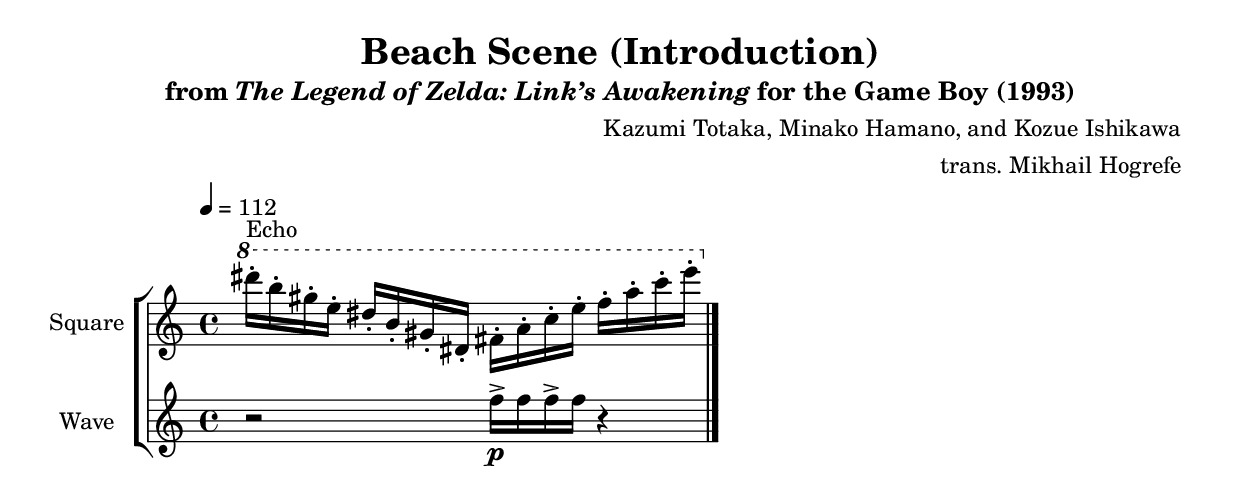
\version "2.24.3"

\book {
    \header {
        title = "Beach Scene (Introduction)"
        subtitle = \markup { "from" {\italic "The Legend of Zelda: Link’s Awakening"} "for the Game Boy (1993)" }
        composer = "Kazumi Totaka, Minako Hamano, and Kozue Ishikawa"
        arranger = "trans. Mikhail Hogrefe"
    }

    \score {
        {
            \new StaffGroup <<
                \new Staff \relative c'''' {
                    \set Staff.instrumentName = "Square"
                    \set Staff.shortInstrumentName = "S."

\tempo 4 = 112
\ottava #1

dis16-.^\markup{Echo} b-. gis-. e-. dis-. b-. gis-. dis-. fis-. a-. c-. e-. f-. a-. c-. e-. |
\bar "|."
                }

                \new Staff \relative c'' {
                    \set Staff.instrumentName = "Wave"
                    \set Staff.shortInstrumentName = "W."
r2 f16->\p f f-> f r4 |
                }
            >>
        }
        \midi {}
        \layout {
            \context {
                \Staff
                \RemoveEmptyStaves
            }
            \context {
                \DrumStaff
                \RemoveEmptyStaves
            }
        }
    }
}
